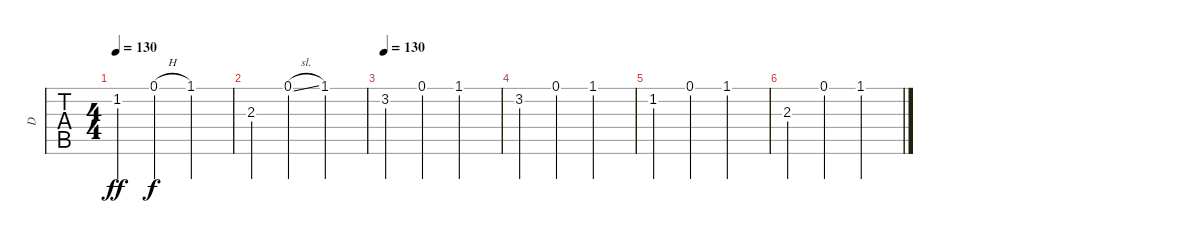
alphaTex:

\track ("D" "D") {instrument distortionguitar}
\staff {tabs}
\tuning (E4 B3 G3 D3 A2 E2) {hide}
\ts (4 4)
\tempo 130
\clef g2
\ks c
1.2{ac}.4{dy ff} 0.1{h}.4{dy f} 1.1.2 |
2.3.4 0.1{sl}.4 1.1.2 |
\tempo 130
3.2.4 0.1.4 1.1.2 |
3.2.4 0.1.4 1.1.2 |
1.2.4 0.1.4 1.1.2 |
2.3.4 0.1.4 1.1.2
